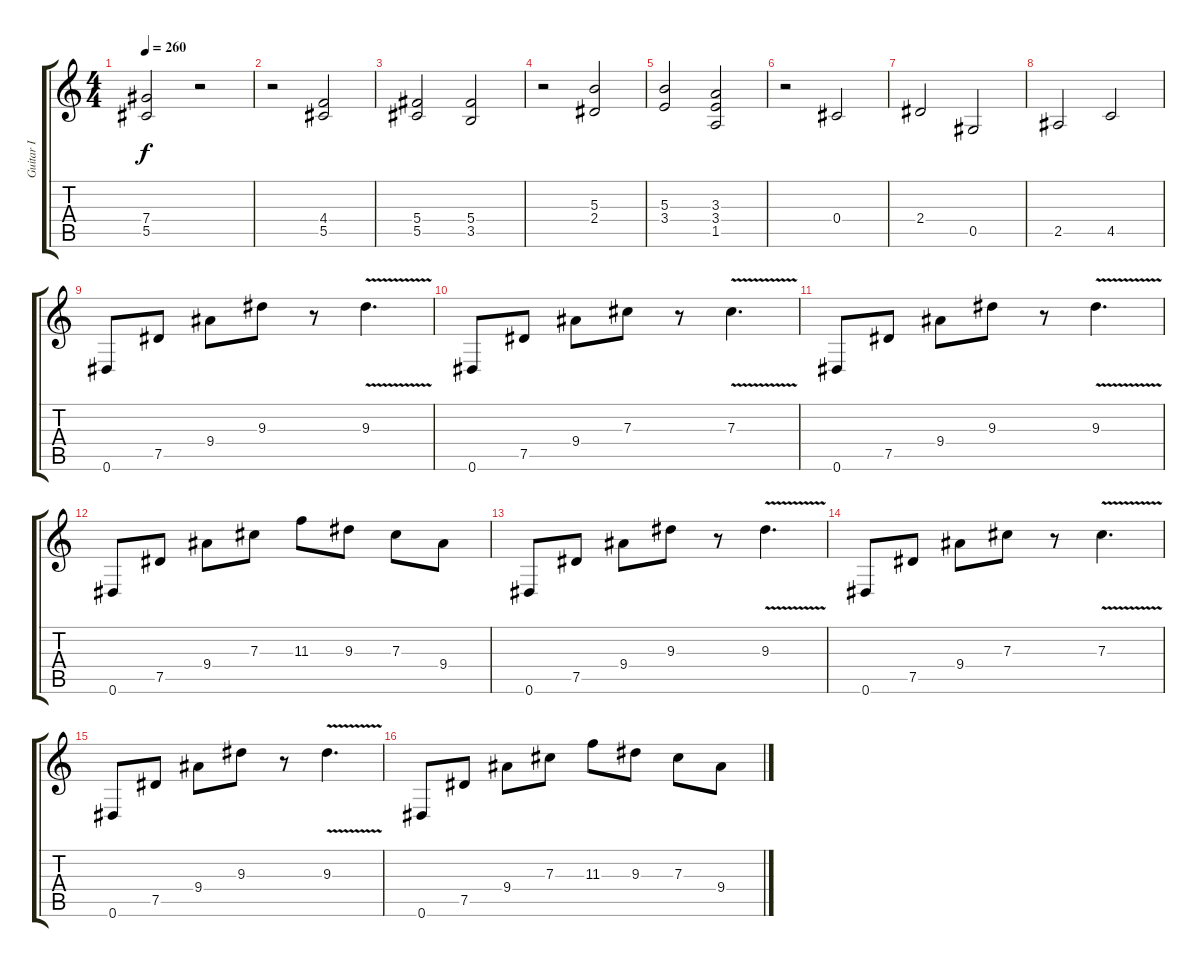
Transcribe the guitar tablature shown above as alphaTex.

\track ("Guitar I" "Guitar I") {instrument overdrivenguitar}
\staff {score tabs}
\tuning (Eb4 Bb3 Gb3 Db3 Ab2 Eb2) {hide}
\ts (4 4)
\tempo 260
\clef g2
\ks c
(7.4 5.5).2{dy f} r.2 |
r.2 (4.4 5.5).2 |
(5.4 5.5).2 (5.4 3.5).2 |
r.2 (5.3 2.4).2 |
(5.3 3.4).2 (3.3 3.4 1.5).2 |
r.2 0.4.2 |
2.4.2 0.5.2 |
2.5.2 4.5.2 |
0.6.8 7.5.8 9.4.8 9.3.8 r.8 9.3{v}.4{d} |
0.6.8 7.5.8 9.4.8 7.3.8 r.8 7.3{v}.4{d} |
0.6.8 7.5.8 9.4.8 9.3.8 r.8 9.3{v}.4{d} |
0.6.8 7.5.8 9.4.8 7.3.8 11.3.8 9.3.8 7.3.8 9.4.8 |
0.6.8 7.5.8 9.4.8 9.3.8 r.8 9.3{v}.4{d} |
0.6.8 7.5.8 9.4.8 7.3.8 r.8 7.3{v}.4{d} |
0.6.8 7.5.8 9.4.8 9.3.8 r.8 9.3{v}.4{d} |
0.6.8 7.5.8 9.4.8 7.3.8 11.3.8 9.3.8 7.3.8 9.4.8
